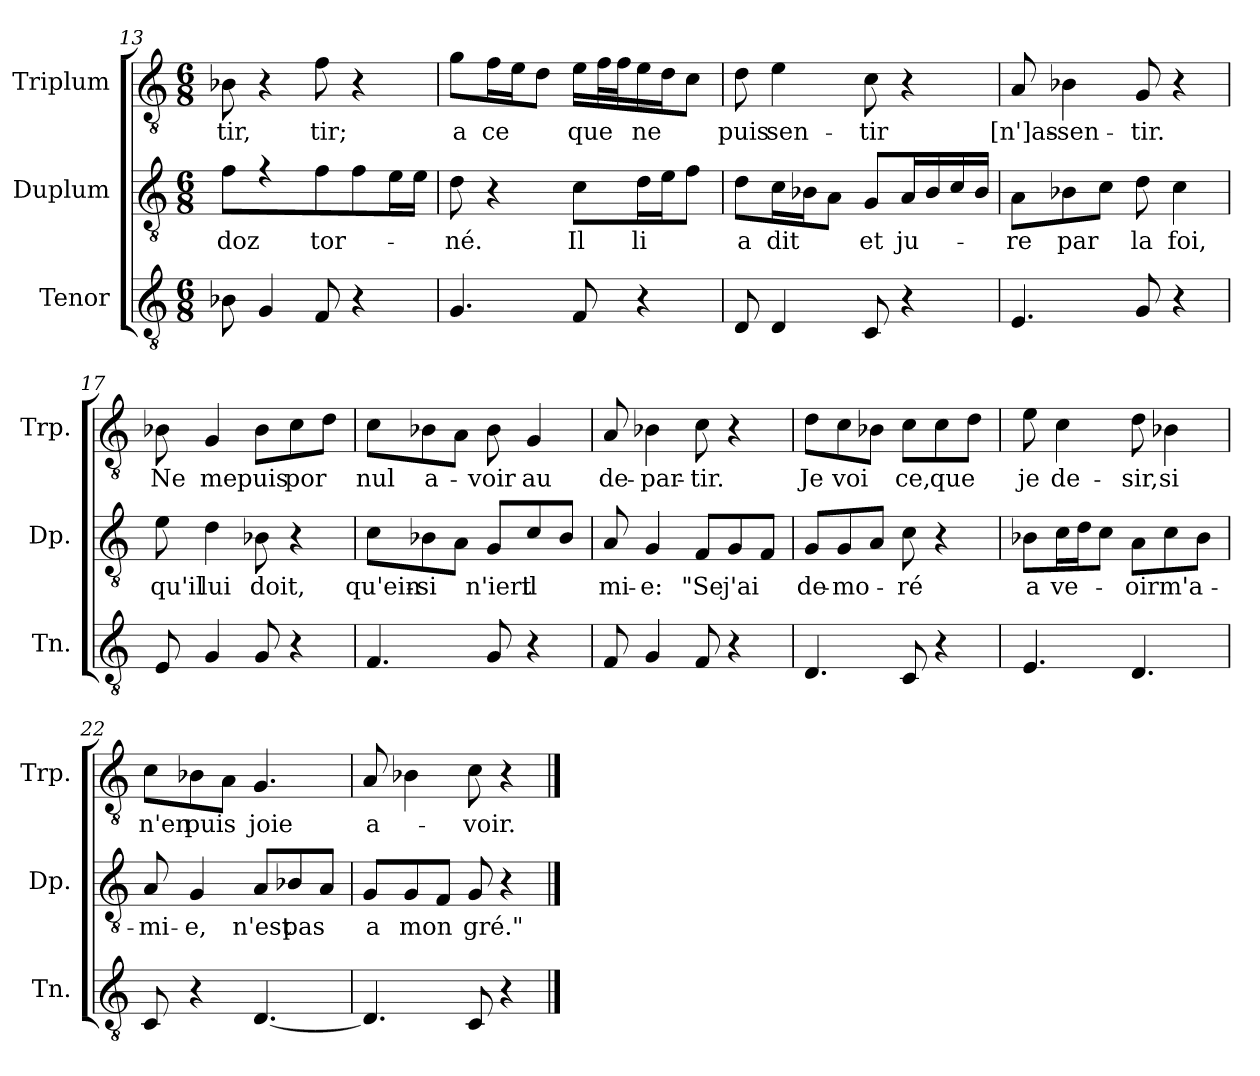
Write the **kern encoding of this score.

**kern	**kern	**text	**kern	**text
*part3	*part2	*part2	*part1	*part1
*staff3	*staff2	*staff2	*staff1	*staff1
*I"Tenor	*I"Duplum	*	*I"Triplum	*
*I'Tn.	*I'Dp.	*	*I'Trp.	*
*clefGv2	*clefGv2	*	*clefGv2	*
*k[]	*k[]	*	*k[]	*
*M6/8	*M6/8	*	*M6/8	*
=13	=13	=13	=13	=13
!	!	!LO:LY:b	!	!LO:LY:b
8B-X\	8f\	doz	8B-i\	-tir,
4G/	4r	.	4r	.
!	!	!LO:LY:b	!	!LO:LY:b
8F/	8f\L	tor-	8f\	tir;
4r	8f\	.	4r	.
*	*tremolo	*	*	*
.	16e\	.	.	.
.	16e\JJ	.	.	.
*	*Xtremolo	*	*	*
=14	=14	=14	=14	=14
!	!	!LO:LY:b	!	!LO:LY:b
4.G/	8d\	-né.	8g\L	a
!	!	!	!	!LO:LY:b
.	4r	.	16f\L	ce
.	.	.	16e\J	.
.	.	.	8d\J	.
!	!	!LO:LY:b	!	!LO:LY:b
8F/	8c\L	Il	16e\LL	que
*	*	*	*tremolo	*
.	.	.	32f\	.
.	.	.	32f\	.
*	*	*	*Xtremolo	*
!	!	!LO:LY:b	!	!LO:LY:b
4r	16d\L	li	16e\	ne
.	16e\J	.	16d\J	.
.	8f\J	.	8c\J	.
!!LO:PB:g=z
=15	=15	=15	=15	=15
!	!	!LO:LY:b	!	!LO:LY:b
8D/	8d\L	a	8d\	puis
!	!	!LO:LY:b	!	!LO:LY:b
4D/	16c\L	dit	4e\	sen-
.	16B-X\J	.	.	.
.	8A\J	.	.	.
!	!	!LO:LY:b	!	!LO:LY:b
8C/	8G/L	et	8c\	-tir
!	!	!LO:LY:b	!	!
4r	16A/L	ju-	4r	.
.	16B-/	.	.	.
.	16c/	.	.	.
.	16B-/JJ	.	.	.
=16	=16	=16	=16	=16
!	!	!LO:LY:b	!	!LO:LY:b
4.E/	8A\L	-re	8A/	[n']as-
!	!	!LO:LY:b	!	!LO:LY:b
.	8B-X\	par	4B-i\	-sen-
.	8c\J	.	.	.
!	!	!LO:LY:b	!	!LO:LY:b
8G/	8d\	la	8G/	-tir.
!	!	!LO:LY:b	!	!
4r	4c\	foi,	4r	.
=17	=17	=17	=17	=17
!	!	!LO:LY:b	!	!LO:LY:b
8E/	8e\	qu'il	8B-i\	Ne
!	!	!LO:LY:b	!	!LO:LY:b
4G/	4d\	lui	4G/	me
!	!	!LO:LY:b	!	!LO:LY:b
8G/	8B-X\	doit,	8B-i\L	puis
!	!	!	!	!LO:LY:b
4r	4r	.	8c\	por
.	.	.	8d\J	.
=18	=18	=18	=18	=18
!	!	!LO:LY:b	!	!LO:LY:b
4.F/	8c\L	qu'ein-	8c\L	nul
!	!	!LO:LY:b	!	!LO:LY:b
.	8B-X\	-si	8B-i\	a-
.	8A\J	.	8A\J	.
!	!	!LO:LY:b	!	!LO:LY:b
8G/	8G/L	n'iert	8B-i\	-voir
!	!	!LO:LY:b	!	!LO:LY:b
4r	8c/	il	4G/	au
.	8B-/J	.	.	.
=19	=19	=19	=19	=19
!	!	!LO:LY:b	!	!LO:LY:b
8F/	8A/	mi-	8A/	de-
!	!	!LO:LY:b	!	!LO:LY:b
4G/	4G/	-e:	4B-i\	-par-
!	!	!LO:LY:b	!	!LO:LY:b
8F/	8F/L	"Se	8c\	-tir.
!	!	!LO:LY:b	!	!
4r	8G/	j'ai	4r	.
.	8F/J	.	.	.
!!LO:LB:g=z
=20	=20	=20	=20	=20
!	!	!LO:LY:b	!	!LO:LY:b
4.D/	8G/L	de-	8d\L	Je
!	!	!LO:LY:b	!	!LO:LY:b
.	8G/	-mo-	8c\	voi
.	8A/J	.	8B-i\J	.
!	!	!LO:LY:b	!	!LO:LY:b
8C/	8c\	-ré	8c\L	ce,
!	!	!	!	!LO:LY:b
4r	4r	.	8c\	que
.	.	.	8d\J	.
=21	=21	=21	=21	=21
!	!	!LO:LY:b	!	!LO:LY:b
4.E/	8B-X\L	a	8e\	je
!	!	!LO:LY:b	!	!LO:LY:b
.	16c\L	ve-	4c\	de-
.	16d\J	.	.	.
.	8c\J	.	.	.
!	!	!LO:LY:b	!	!LO:LY:b
4.D/	8A\L	-oir	8d\	-sir,
!	!	!LO:LY:b	!	!LO:LY:b
.	8c\	m'a-	4B-i\	si
.	8B-\J	.	.	.
=22	=22	=22	=22	=22
!	!	!LO:LY:b	!	!LO:LY:b
8C/	8A/	-mi-	8c\L	n'en
!	!	!LO:LY:b	!	!LO:LY:b
4r	4G/	-e,	8B-i\	puis
.	.	.	8A\J	.
!	!	!LO:LY:b	!	!LO:LY:b
[4.D/	8A/L	n'est	4.G/	joie
!	!	!LO:LY:b	!	!
.	8B-X/	pas	.	.
.	8A/J	.	.	.
=23	=23	=23	=23	=23
!	!	!LO:LY:b	!	!LO:LY:b
4.D/]	8G/L	a	8A/	a-
!	!	!LO:LY:b	!	!
.	8G/	mon	4B-i\	.
.	8F/J	.	.	.
!	!	!LO:LY:b	!	!LO:LY:b
8C/	8G/	gré."	8c\	-voir.
4r	4r	.	4r	.
==	==	==	==	==
*-	*-	*-	*-	*-
